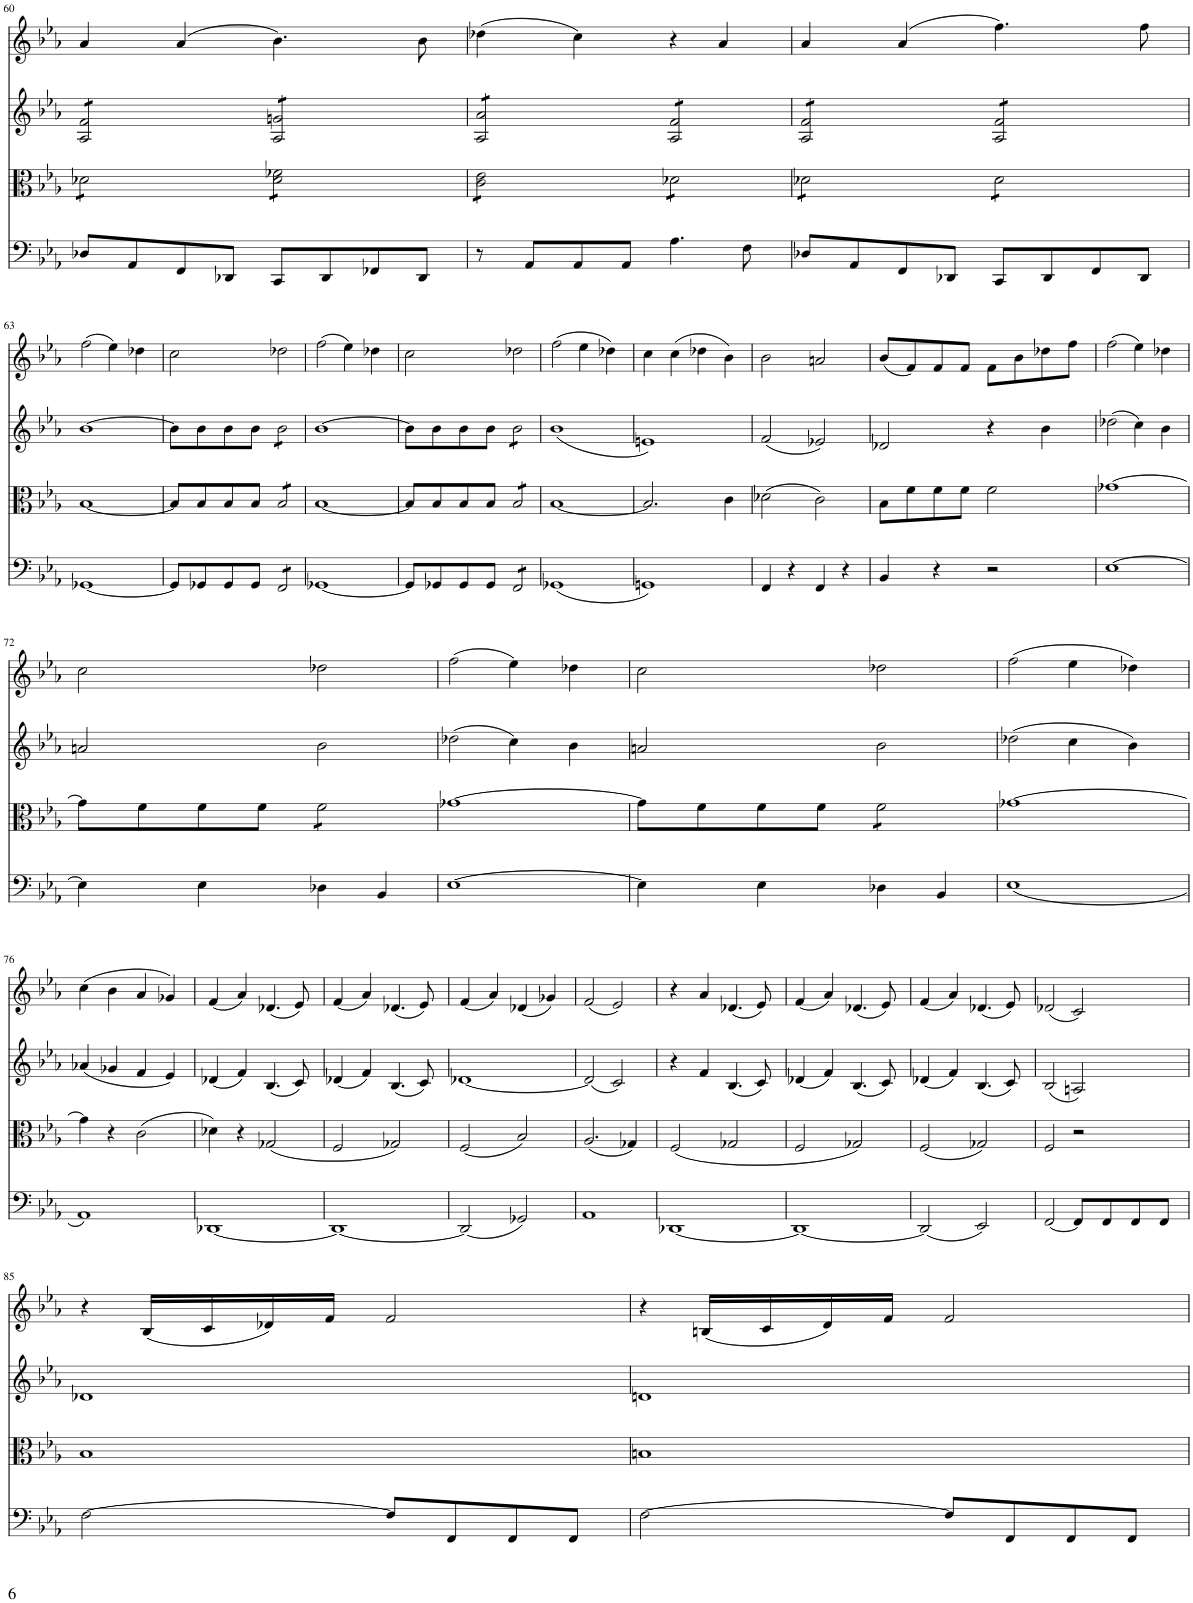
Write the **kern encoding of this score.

**kern	**kern	**kern	**kern
*part4	*part3	*part2	*part1
*staff4	*staff3	*staff2	*staff1
*I"Piano	*I"Piano	*I"Piano	*I"Piano
*I'Pno	*I'Pno	*I'Pno	*I'Pno
!!LO:PB:g=z
*clefF4	*clefC3	*clefG2	*clefG2
*k[b-e-a-]	*k[b-e-a-]	*k[b-e-a-]	*k[b-e-a-]
*M4/4	*M4/4	*M4/4	*M4/4
*met(c)	*met(c)	*met(c)	*met(c)
=60	=60	=60	=60
*	*tremolo	*	*
*	*	*tremolo	*
8D-X/L	8d-X\L	8A-/ 8f/L	4a-/
8AA-/	8d-X\	8A-/ 8f/	.
8FF/	8d-X\	8A-/ 8f/	(4a-/
8DD-X/J	8d-X\J	8A-/ 8f/J	.
8CC/L	8d-\ 8f-X\L	8A-/ 8gn/L	4.b-\)
8DD-/	8d-\ 8f-X\	8A-/ 8gn/	.
8FF-X/	8d-\ 8f-X\	8A-/ 8gn/	.
8DD-/J	8d-\ 8f-X\J	8A-/ 8gn/J	8b-\
=61	=61	=61	=61
8r	8c\ 8e-\L	8A-/ 8a-/L	(4dd-X\
8AA-/L	8c\ 8e-\	8A-/ 8a-/	.
8AA-/	8c\ 8e-\	8A-/ 8a-/	4cc\)
8AA-/J	8c\ 8e-\J	8A-/ 8a-/J	.
4.A-\	8d-X\L	8A-/ 8f/L	4r
.	8d-X\	8A-/ 8f/	.
.	8d-X\	8A-/ 8f/	4a-/
8F\	8d-X\J	8A-/ 8f/J	.
=62	=62	=62	=62
8D-X/L	8d-X\L	8A-/ 8f/L	4a-/
8AA-/	8d-X\	8A-/ 8f/	.
8FF/	8d-X\	8A-/ 8f/	(4a-/
8DD-X/J	8d-X\J	8A-/ 8f/J	.
8CC/L	8d-\L	8A-/ 8f/L	4.ff\)
8DD-/	8d-\	8A-/ 8f/	.
8FF/	8d-\	8A-/ 8f/	.
8DD-/J	8d-\J	8A-/ 8f/J	8ff\
*	*	*Xtremolo	*
*	*Xtremolo	*	*
!!LO:LB:g=z
=63	=63	=63	=63
[1GG-X	[1B-	[1b-	(2ff\
.	.	.	4ee-\)
.	.	.	4dd-X\
=64	=64	=64	=64
8GG-/L]	8B-/L]	8b-\L]	2cc\
8GG-X/	8B-/	8b-\	.
8GG-/	8B-/	8b-\	.
8GG-/J	8B-/J	8b-\J	.
*tremolo	*	*	*
*	*tremolo	*	*
*	*	*tremolo	*
8FF/L	8B-/L	8b-\L	2dd-X\
8FF/	8B-/	8b-\	.
8FF/	8B-/	8b-\	.
8FF/J	8B-/J	8b-\J	.
*	*	*Xtremolo	*
*	*Xtremolo	*	*
*Xtremolo	*	*	*
=65	=65	=65	=65
[1GG-X	[1B-	[1b-	(2ff\
.	.	.	4ee-\)
.	.	.	4dd-X\
=66	=66	=66	=66
8GG-/L]	8B-/L]	8b-\L]	2cc\
8GG-X/	8B-/	8b-\	.
8GG-/	8B-/	8b-\	.
8GG-/J	8B-/J	8b-\J	.
*tremolo	*	*	*
*	*tremolo	*	*
*	*	*tremolo	*
8FF/L	8B-/L	8b-\L	2dd-X\
8FF/	8B-/	8b-\	.
8FF/	8B-/	8b-\	.
8FF/J	8B-/J	8b-\J	.
*	*	*Xtremolo	*
*	*Xtremolo	*	*
*Xtremolo	*	*	*
=67	=67	=67	=67
(1GG-X	[1B-	(1b-	(2ff\
.	.	.	4ee-\
.	.	.	4dd-X\)
=68	=68	=68	=68
1GGn)	2.B-/]	1en)	4cc\
.	.	.	(4cc\
.	.	.	4dd-X\
.	4c\	.	4b-\)
=69	=69	=69	=69
4FF/	(2d-X\	(2f/	2b-\
4r	.	.	.
4FF/	2c\)	2e-X/)	2an/
4r	.	.	.
=70	=70	=70	=70
4BB-/	8B-\L	2d-X/	(8b-/L
.	8f\	.	8f/)
4r	8f\	.	8f/
.	8f\J	.	8f/J
2r	2f\	4r	8f\L
.	.	.	8b-\
.	.	4b-\	8dd-X\
.	.	.	8ff\J
=71	=71	=71	=71
[1E-	[1g-X	(2dd-X\	(2ff\
.	.	4cc\)	4ee-\)
.	.	4b-\	4dd-X\
!!LO:LB:g=z
=72	=72	=72	=72
4E-\]	8g-\L]	2an/	2cc\
.	8f\	.	.
4E-\	8f\	.	.
.	8f\J	.	.
*	*tremolo	*	*
4D-X\	8f\L	2b-\	2dd-X\
.	8f\	.	.
4BB-/	8f\	.	.
.	8f\J	.	.
*	*Xtremolo	*	*
=73	=73	=73	=73
[1E-	[1g-X	(2dd-X\	(2ff\
.	.	4cc\)	4ee-\)
.	.	4b-\	4dd-X\
=74	=74	=74	=74
4E-\]	8g-\L]	2an/	2cc\
.	8f\	.	.
4E-\	8f\	.	.
.	8f\J	.	.
*	*tremolo	*	*
4D-X\	8f\L	2b-\	2dd-X\
.	8f\	.	.
4BB-/	8f\	.	.
.	8f\J	.	.
*	*Xtremolo	*	*
=75	=75	=75	=75
(1E-	[1g-X	(2dd-X\	(2ff\
.	.	4cc\	4ee-\
.	.	4b-\)	4dd-X\)
!!LO:LB:g=z
=76	=76	=76	=76
1AA-)	4g-\]	(4a-X/	(4cc\
.	4r	4g-X/	4b-\
.	(2c\	4f/	4a-/
.	.	4e-/)	4g-X/)
=77	=77	=77	=77
[1DD-X	4d-X\)	(4d-X/	(4f/
.	4r	4f/)	4a-/)
.	(2G-X/	(4.B-/	(4.d-X/
.	.	8c/)	8e-/)
=78	=78	=78	=78
1DD-_	2F/	(4d-X/	(4f/
.	.	4f/)	4a-/)
.	2G-X/)	(4.B-/	(4.d-X/
.	.	8c/)	8e-/)
=79	=79	=79	=79
(2DD-/]	(2F/	[1d-X	(4f/
.	.	.	4a-/)
2GG-X/)	2B-/)	.	(4d-X/
.	.	.	4g-X/)
=80	=80	=80	=80
1AA-	(2.A-/	(2d-/]	(2f/
.	.	2c/)	2e-/)
.	4G-X/)	.	.
=81	=81	=81	=81
[1DD-X	(2F/	4r	4r
.	.	4f/	4a-/
.	2G-X/	(4.B-/	(4.d-X/
.	.	8c/)	8e-/)
=82	=82	=82	=82
1DD-_	2F/	(4d-X/	(4f/
.	.	4f/)	4a-/)
.	2G-X/)	(4.B-/	(4.d-X/
.	.	8c/)	8e-/)
=83	=83	=83	=83
(2DD-/]	(2F/	(4d-X/	(4f/
.	.	4f/)	4a-/)
2EE-/)	2G-X/)	(4.B-/	(4.d-X/
.	.	8c/)	8e-/)
=84	=84	=84	=84
[2FF/	2F/	(2B-/	(2d-X/
8FF/L]	2r	2An/)	2c/)
8FF/	.	.	.
8FF/	.	.	.
8FF/J	.	.	.
!!LO:LB:g=z
=85	=85	=85	=85
[2F\	1B-	1d-X	4r
.	.	.	(16B-/LL
.	.	.	16c/
.	.	.	16d-X/)
.	.	.	16f/JJ
8F/L]	.	.	2f/
8FF/	.	.	.
8FF/	.	.	.
8FF/J	.	.	.
=86	=86	=86	=86
[2F\	1Bn	1dn	4r
.	.	.	(16Bn/LL
.	.	.	16c/
.	.	.	16d/)
.	.	.	16f/JJ
8F/L]	.	.	2f/
8FF/	.	.	.
8FF/	.	.	.
8FF/J	.	.	.
=	=	=	=
*-	*-	*-	*-
